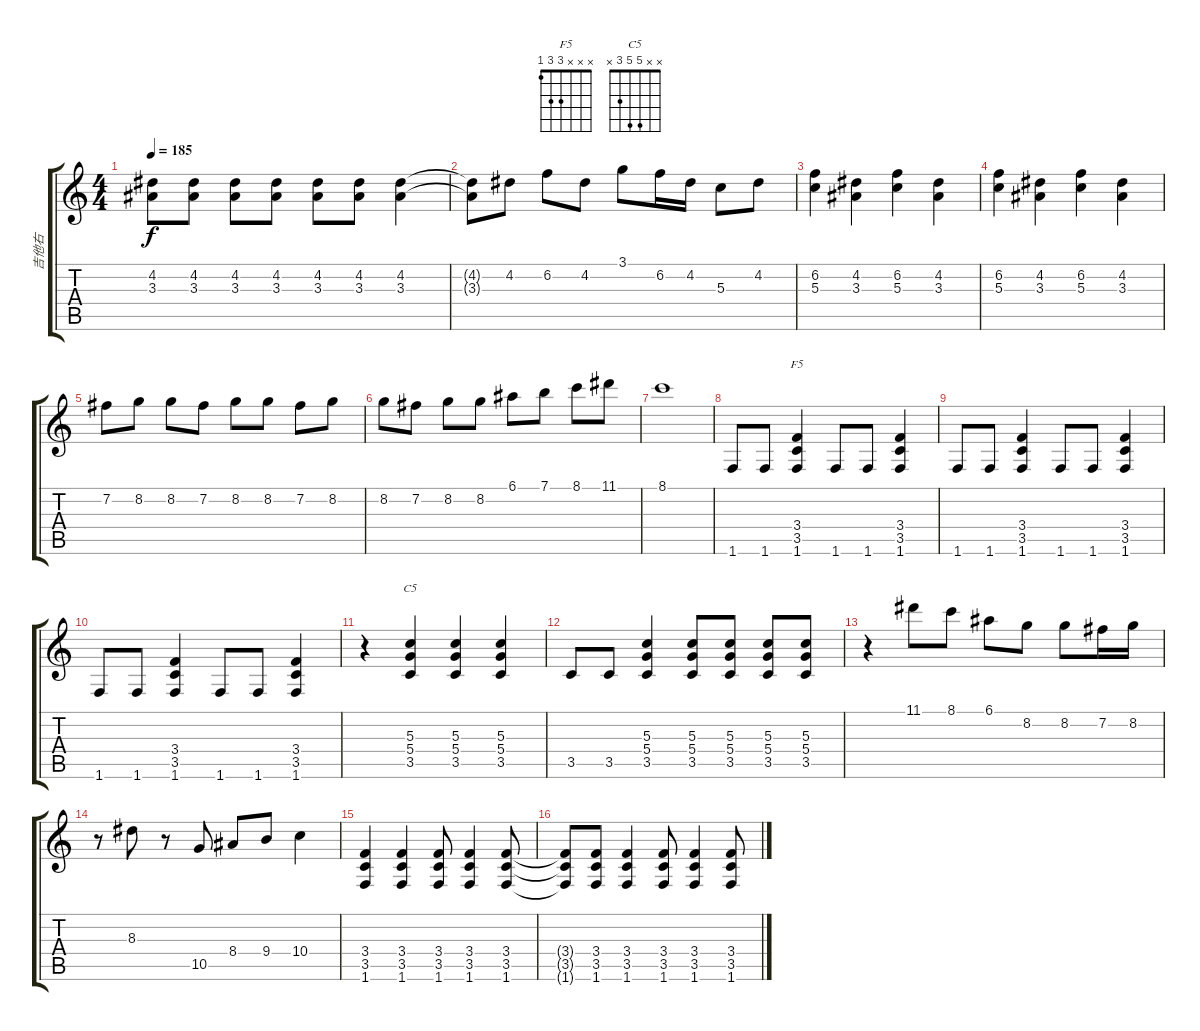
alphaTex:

\track ("吉他右" "吉他右") {instrument distortionguitar}
\staff {score tabs}
\tuning (E4 B3 G3 D3 A2 E2) {hide}
\chord ("F5" x x x 3 3 1)
\chord ("C5" x x 5 5 3 x)
\ts (4 4)
\tempo 185
\clef g2
\ks c
(4.2 3.3).8{dy f} (4.2 3.3).8 (4.2 3.3).8 (4.2 3.3).8 (4.2 3.3).8 (4.2 3.3).8 (4.2 3.3).4 |
(4.2{t} 3.3{t}).8 4.2.8 6.2.8 4.2.8 3.1.8 6.2.16 4.2.16 5.3.8 4.2.8 |
(6.2 5.3).4 (4.2 3.3).4 (6.2 5.3).4 (4.2 3.3).4 |
(6.2 5.3).4 (4.2 3.3).4 (6.2 5.3).4 (4.2 3.3).4 |
7.2.8 8.2.8 8.2.8 7.2.8 8.2.8 8.2.8 7.2.8 8.2.8 |
8.2.8 7.2.8 8.2.8 8.2.8 6.1.8 7.1.8 8.1.8 11.1.8 |
8.1.1 |
1.6.8 1.6.8 (3.4 3.5 1.6).4{ch "F5"} 1.6.8 1.6.8 (3.4 3.5 1.6).4 |
1.6.8 1.6.8 (3.4 3.5 1.6).4 1.6.8 1.6.8 (3.4 3.5 1.6).4 |
1.6.8 1.6.8 (3.4 3.5 1.6).4 1.6.8 1.6.8 (3.4 3.5 1.6).4 |
r.4 (5.3 5.4 3.5).4{ch "C5"} (5.3 5.4 3.5).4 (5.3 5.4 3.5).4 |
3.5.8 3.5.8 (5.3 5.4 3.5).4 (5.3 5.4 3.5).8 (5.3 5.4 3.5).8 (5.3 5.4 3.5).8 (5.3 5.4 3.5).8 |
r.4 11.1.8 8.1.8 6.1.8 8.2.8 8.2.8 7.2.16 8.2.16 |
r.8 8.3.8 r.8 10.5.8 8.4.8 9.4.8 10.4.4 |
(3.4 3.5 1.6).4 (3.4 3.5 1.6).4 (3.4 3.5 1.6).8 (3.4 3.5 1.6).4 (3.4 3.5 1.6).8 |
(3.4{t} 3.5{t} 1.6{t}).8 (3.4 3.5 1.6).8 (3.4 3.5 1.6).4 (3.4 3.5 1.6).8 (3.4 3.5 1.6).4 (3.4 3.5 1.6).8
